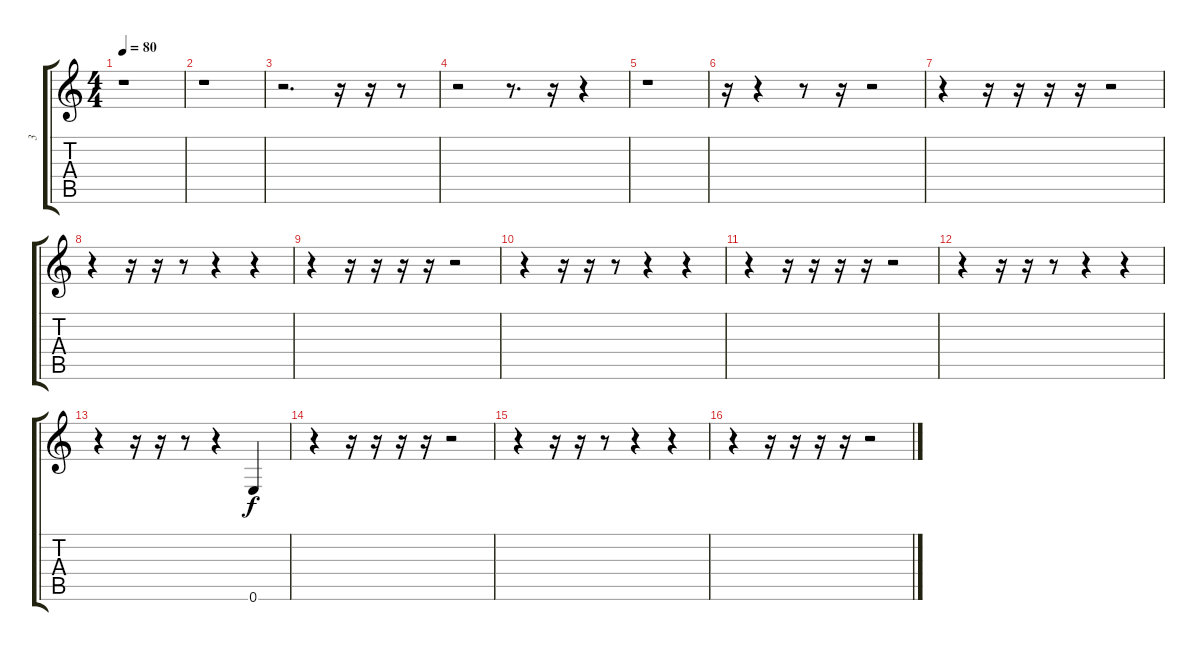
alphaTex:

\track ("3" "3") {instrument fretlessbass}
\staff {score tabs}
\tuning (E4 B3 G3 D3 A2 E2) {hide}
\ts (4 4)
\tempo 80
\clef g2
\ks c
r.1{dy f} |
r.1 |
r.2{d} r.16 r.16 r.8 |
r.2 r.8{d} r.16 r.4 |
r.1 |
r.16 r.4 r.8 r.16 r.2 |
r.4 r.16 r.16 r.16 r.16 r.2 |
r.4 r.16 r.16 r.8 r.4 r.4 |
r.4 r.16 r.16 r.16 r.16 r.2 |
r.4 r.16 r.16 r.8 r.4 r.4 |
r.4 r.16 r.16 r.16 r.16 r.2 |
r.4 r.16 r.16 r.8 r.4 r.4 |
r.4 r.16 r.16 r.8 r.4 0.6.4 |
r.4 r.16 r.16 r.16 r.16 r.2 |
r.4 r.16 r.16 r.8 r.4 r.4 |
r.4 r.16 r.16 r.16 r.16 r.2
